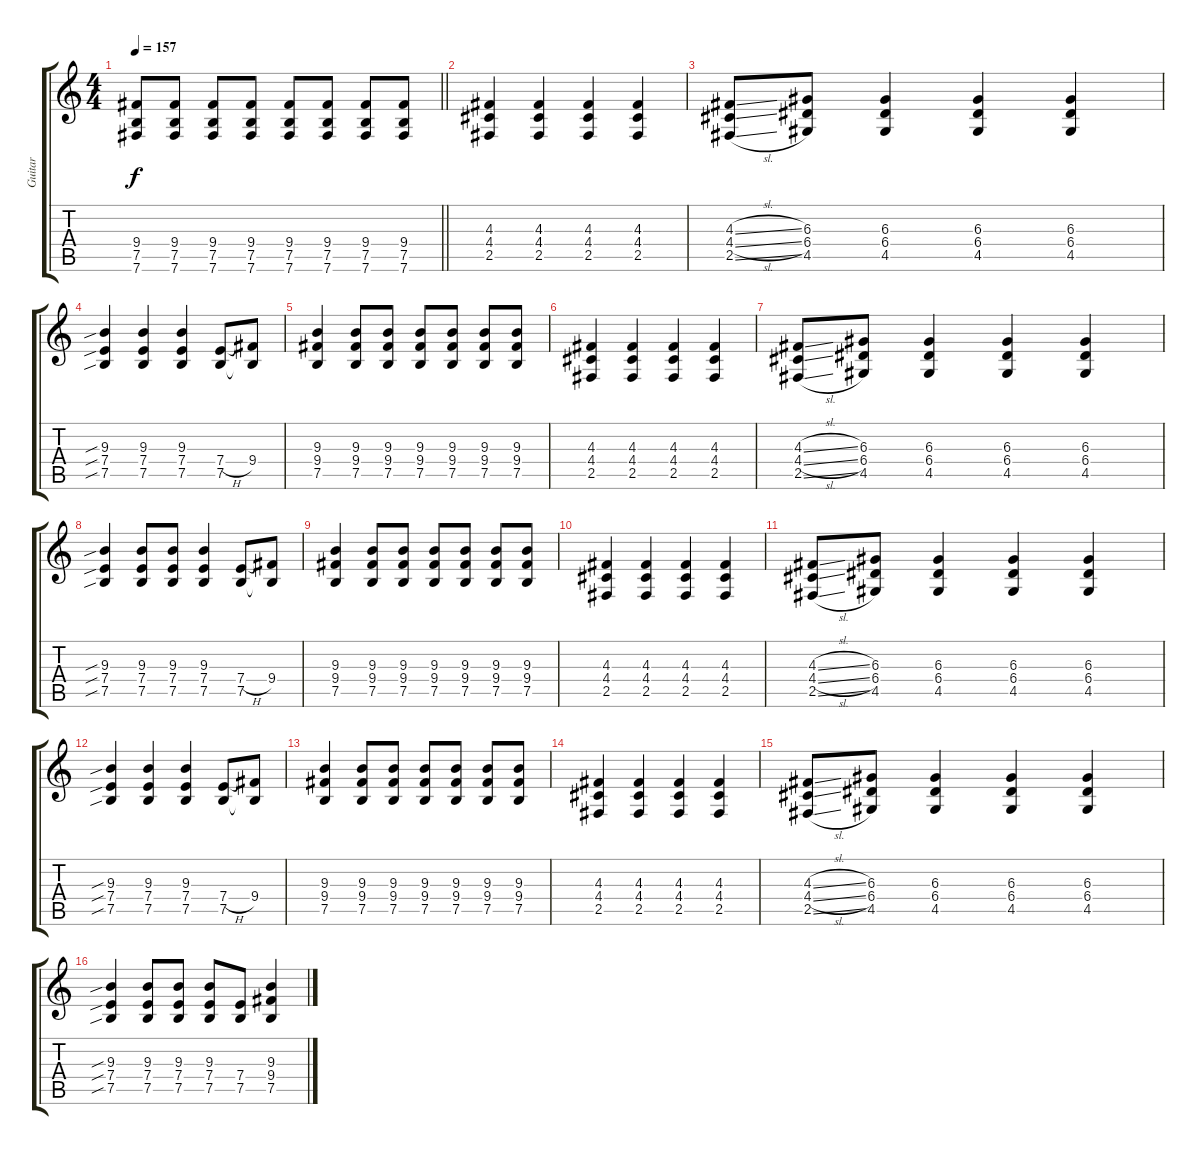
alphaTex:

\track ("Guitar" "Guitar") {instrument distortionguitar}
\staff {score tabs}
\tuning (B3 Gb3 D3 A2 E2 B1) {hide}
\ts (4 4)
\tempo 157
\clef g2
\barLineRight lightlight
\ks c
(9.4 7.5 7.6).8{dy f} (9.4 7.5 7.6).8 (9.4 7.5 7.6).8 (9.4 7.5 7.6).8 (9.4 7.5 7.6).8 (9.4 7.5 7.6).8 (9.4 7.5 7.6).8 (9.4 7.5 7.6).8 |
\section ("" "")
(4.3 4.4 2.5).4 (4.3 4.4 2.5).4 (4.3 4.4 2.5).4 (4.3 4.4 2.5).4 |
(4.3{sl} 4.4{sl} 2.5{sl}).8 (6.3 6.4 4.5).8 (6.3 6.4 4.5).4 (6.3 6.4 4.5).4 (6.3 6.4 4.5).4 |
(9.3{sib} 7.4{sib} 7.5{sib}).4 (9.3 7.4 7.5).4 (9.3 7.4 7.5).4 (7.4{h} 7.5).8 (9.4 7.5{t}).8 |
(9.3 9.4 7.5).4 (9.3 9.4 7.5).8 (9.3 9.4 7.5).8 (9.3 9.4 7.5).8 (9.3 9.4 7.5).8 (9.3 9.4 7.5).8 (9.3 9.4 7.5).8 |
(4.3 4.4 2.5).4 (4.3 4.4 2.5).4 (4.3 4.4 2.5).4 (4.3 4.4 2.5).4 |
(4.3{sl} 4.4{sl} 2.5{sl}).8 (6.3 6.4 4.5).8 (6.3 6.4 4.5).4 (6.3 6.4 4.5).4 (6.3 6.4 4.5).4 |
(9.3{sib} 7.4{sib} 7.5{sib}).4 (9.3 7.4 7.5).8 (9.3 7.4 7.5).8 (9.3 7.4 7.5).4 (7.4{h} 7.5).8 (9.4 7.5{t}).8 |
(9.3 9.4 7.5).4 (9.3 9.4 7.5).8 (9.3 9.4 7.5).8 (9.3 9.4 7.5).8 (9.3 9.4 7.5).8 (9.3 9.4 7.5).8 (9.3 9.4 7.5).8 |
(4.3 4.4 2.5).4 (4.3 4.4 2.5).4 (4.3 4.4 2.5).4 (4.3 4.4 2.5).4 |
(4.3{sl} 4.4{sl} 2.5{sl}).8 (6.3 6.4 4.5).8 (6.3 6.4 4.5).4 (6.3 6.4 4.5).4 (6.3 6.4 4.5).4 |
(9.3{sib} 7.4{sib} 7.5{sib}).4 (9.3 7.4 7.5).4 (9.3 7.4 7.5).4 (7.4{h} 7.5).8 (9.4 7.5{t}).8 |
(9.3 9.4 7.5).4 (9.3 9.4 7.5).8 (9.3 9.4 7.5).8 (9.3 9.4 7.5).8 (9.3 9.4 7.5).8 (9.3 9.4 7.5).8 (9.3 9.4 7.5).8 |
(4.3 4.4 2.5).4 (4.3 4.4 2.5).4 (4.3 4.4 2.5).4 (4.3 4.4 2.5).4 |
(4.3{sl} 4.4{sl} 2.5{sl}).8 (6.3 6.4 4.5).8 (6.3 6.4 4.5).4 (6.3 6.4 4.5).4 (6.3 6.4 4.5).4 |
(9.3{sib} 7.4{sib} 7.5{sib}).4 (9.3 7.4 7.5).8 (9.3 7.4 7.5).8 (9.3 7.4 7.5).8 (7.4 7.5).8 (9.3 9.4 7.5).4
